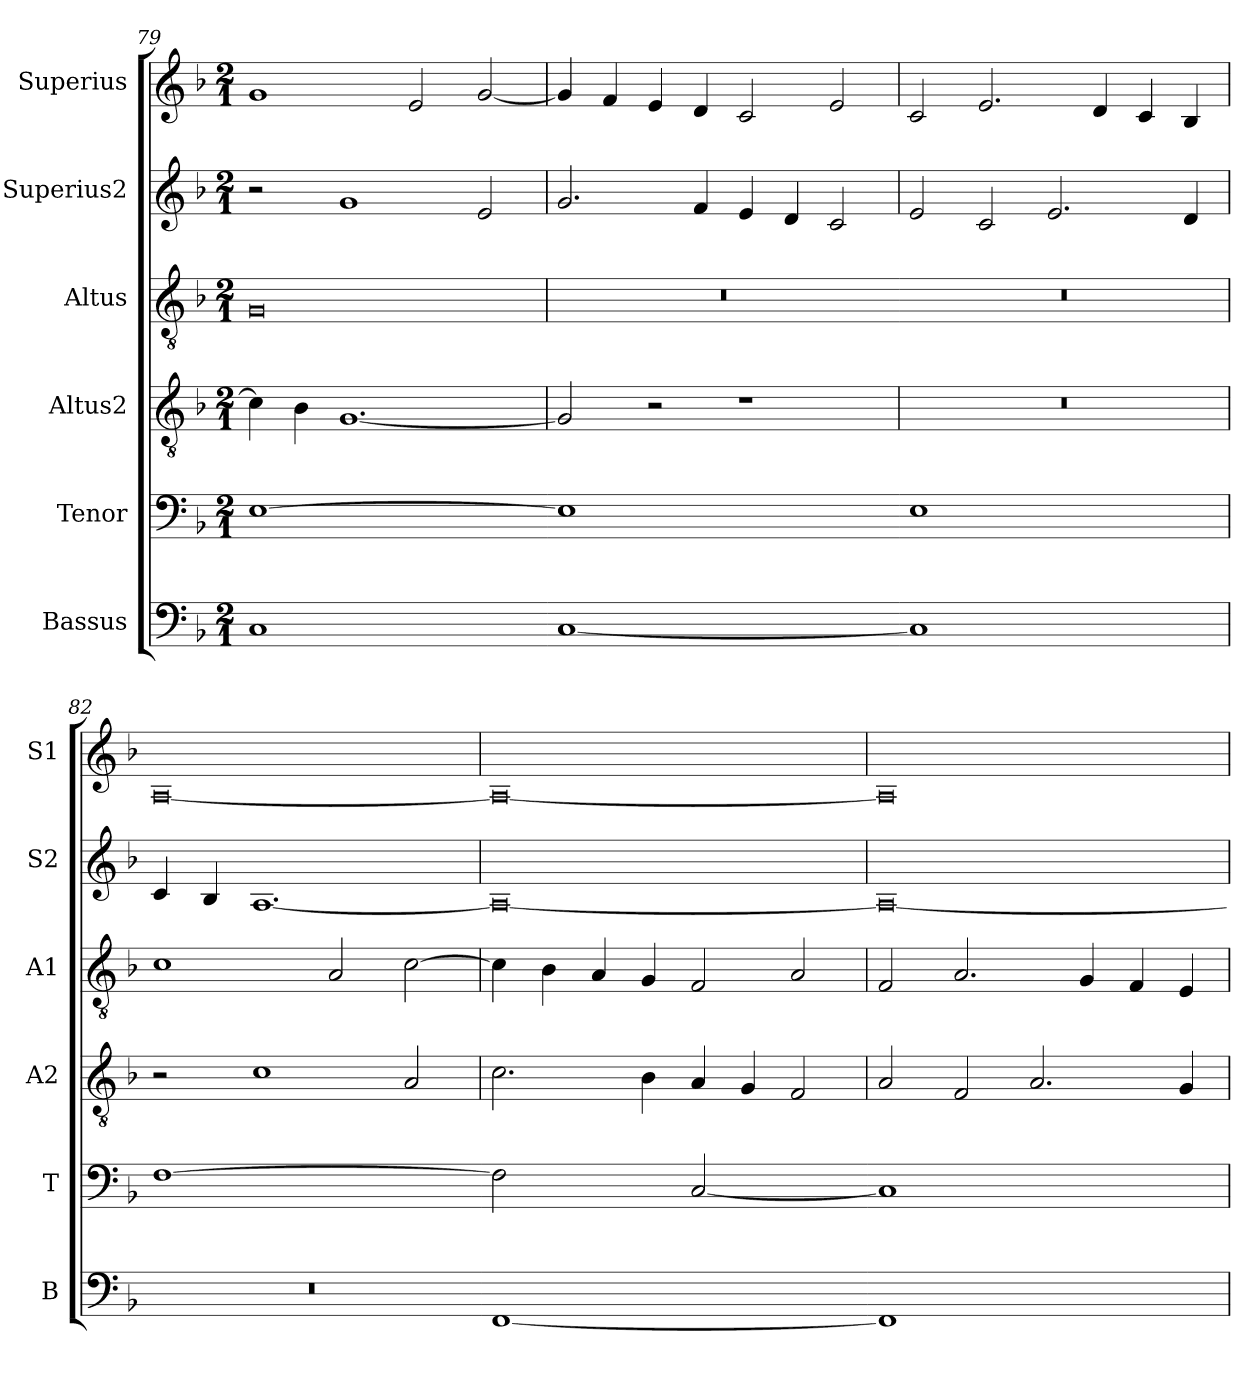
**kern	**kern	**kern	**kern	**kern	**kern
*part6	*part5	*part4	*part3	*part2	*part1
*staff6	*staff5	*staff4	*staff3	*staff2	*staff1
*I"Bassus	*I"Tenor	*I"Altus2	*I"Altus	*I"Superius2	*I"Superius
*I'B	*I'T	*I'A2	*I'A1	*I'S2	*I'S1
*clefF4	*clefF4	*clefGv2	*clefGv2	*clefG2	*clefG2
*k[b-]	*k[b-]	*k[b-]	*k[b-]	*k[b-]	*k[b-]
*M2/1	*M2/1	*M2/1	*M2/1	*M2/1	*M2/1
=79	=79	=79	=79	=79	=79
!LO:N:vis=1	!LO:N:vis=1	!	!	!	!
0C	[0E	4c\]	0G	2r	1g
.	.	4B-\	.	.	.
.	.	[1.G	.	1g	.
.	.	.	.	.	2e/
.	.	.	.	2e/	[2g/
=80-	=80-	=80	=80	=80	=80
!LO:N:vis=1	!LO:N:vis=1	!	!	!	!
[0C	0E]	2G/]	0r	2.g/	4g/]
.	.	.	.	.	4f/
.	.	2r	.	.	4e/
.	.	.	.	4f/	4d/
.	.	1r	.	4e/	2c/
.	.	.	.	4d/	.
.	.	.	.	2c/	2e/
=81-	=81-	=81	=81	=81	=81
!LO:N:vis=1	!LO:N:vis=1	!	!	!	!
0C]	0E	0r	0r	2e/	2c/
.	.	.	.	2c/	2.e/
.	.	.	.	2.e/	.
.	.	.	.	.	4d/
.	.	.	.	.	4c/
.	.	.	.	4d/	4B-/
=82	=82	=82	=82	=82	=82
!LO:N:vis=1	!LO:N:vis=1	!	!	!	!
0r	[0F	2r	1c	4c/	[0A
.	.	.	.	4B-/	.
.	.	1c	.	[1.A	.
.	.	.	2A/	.	.
.	.	2A/	[2c\	.	.
=83-	=83-	=83	=83	=83	=83
!LO:N:vis=1	!LO:N:vis=2	!	!	!	!
[0FF	1F]	2.c\	4c\]	0A_	0A_
.	.	.	4B-\	.	.
.	.	.	4A/	.	.
.	.	4B-\	4G/	.	.
!	!LO:N:vis=2	!	!	!	!
.	[1C	4A/	2F/	.	.
.	.	4G/	.	.	.
.	.	2F/	2A/	.	.
=84-	=84-	=84	=84	=84	=84
!LO:N:vis=1	!LO:N:vis=1	!	!	!	!
0FF]	0C]	2A/	2F/	0A_	0A]
.	.	2F/	2.A/	.	.
.	.	2.A/	.	.	.
.	.	.	4G/	.	.
.	.	.	4F/	.	.
.	.	4G/	4E/	.	.
=	=	=	=	=	=
*-	*-	*-	*-	*-	*-
